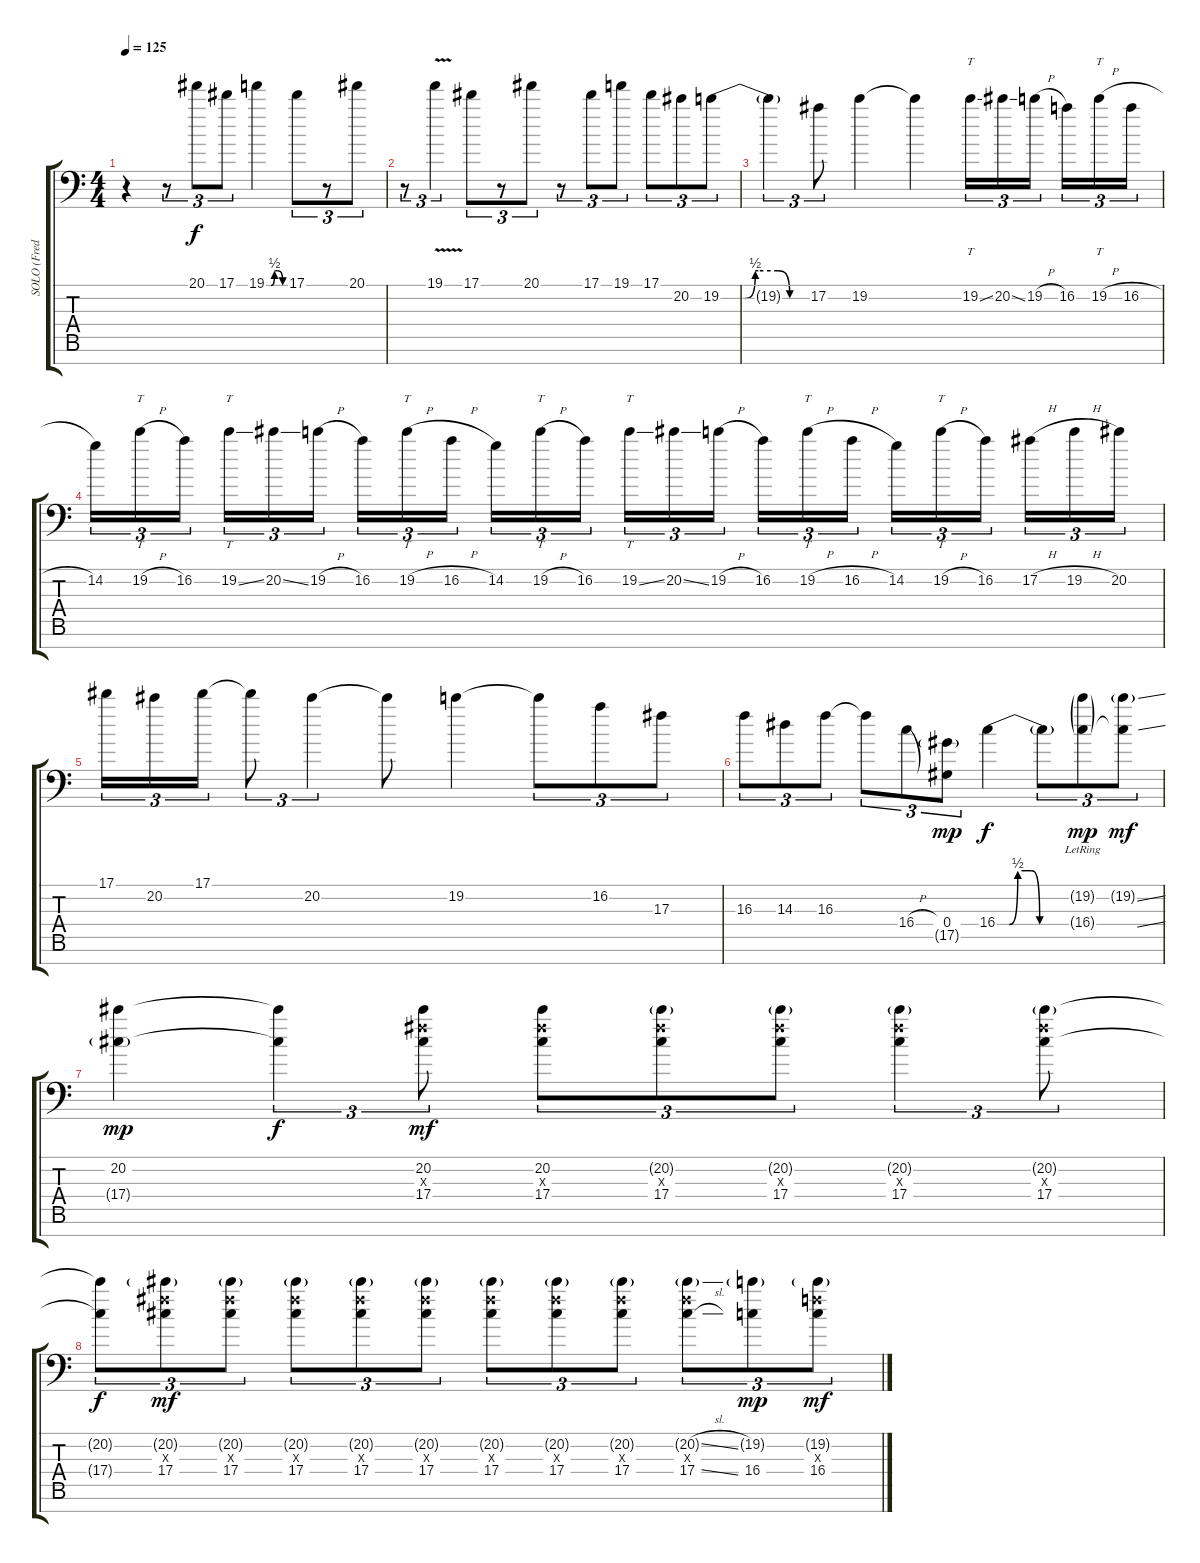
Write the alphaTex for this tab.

\track ("SOLO (Fredrik Thordendal)" "SOLO (Fred") {instrument overdrivenguitar}
\staff {score tabs}
\tuning (Bb3 F3 Db3 Ab2 Eb2 Bb1 F1) {hide}
\ts (4 4)
\tempo 125
\clef f4
\ks c
r.4{dy mf} r.8{tu (3 2)} 20.1.8{tu (3 2) dy f} 17.1.8{tu (3 2)} 19.1{be (custom 0 0 15 0 26 2 30 2 35 2 52 0 60 0)}.4 17.1.8{tu (3 2)} r.8{tu (3 2)} 20.1.8{tu (3 2)} |
r.8{tu (3 2)} 19.1{v}.4{tu (3 2)} 17.1.8{tu (3 2)} r.8{tu (3 2)} 20.1.8{tu (3 2)} r.8{tu (3 2)} 17.1.8{tu (3 2)} 19.1.8{tu (3 2)} 17.1.8{tu (3 2)} 20.2.8{tu (3 2)} 19.2{be (custom 0 0 16 0 23 2 25 2 38 2 46 0 48 0 60 0)}.8{tu (3 2)} |
19.2{t}.4{tu (3 2)} 17.2.8{tu (3 2)} 19.2.4 19.2{t}.4 19.2{ss}.16{tt tu (3 2)} 20.2{ss}.16{tu (3 2)} 19.2{h}.16{tu (3 2) beam splitsecondary} 16.2.16{tu (3 2)} 19.2{h}.16{tt tu (3 2)} 16.2{h}.16{tu (3 2)} |
14.2.16{tu (3 2)} 19.2{h}.16{tt tu (3 2)} 16.2.16{tu (3 2) beam splitsecondary} 19.2{ss}.16{tt tu (3 2)} 20.2{ss}.16{tu (3 2)} 19.2{h}.16{tu (3 2)} 16.2.16{tu (3 2)} 19.2{h}.16{tt tu (3 2)} 16.2{h}.16{tu (3 2) beam splitsecondary} 14.2.16{tu (3 2)} 19.2{h}.16{tt tu (3 2)} 16.2.16{tu (3 2)} 19.2{ss}.16{tt tu (3 2)} 20.2{ss}.16{tu (3 2)} 19.2{h}.16{tu (3 2) beam splitsecondary} 16.2.16{tu (3 2)} 19.2{h}.16{tt tu (3 2)} 16.2{h}.16{tu (3 2)} 14.2.16{tu (3 2)} 19.2{h}.16{tt tu (3 2)} 16.2.16{tu (3 2) beam splitsecondary} 17.2{h}.16{tu (3 2)} 19.2{h}.16{tu (3 2)} 20.2.16{tu (3 2)} |
17.1.16{tu (3 2)} 20.2.16{tu (3 2)} 17.1.16{tu (3 2)} 17.1{t}.8{tu (3 2)} 20.2.4{tu (3 2)} 20.2{t}.8 19.2.4 19.2{t}.8{tu (3 2)} 16.2.8{tu (3 2)} 17.3.8{tu (3 2)} |
16.3.8{tu (3 2)} 14.3.8{tu (3 2)} 16.3.8{tu (3 2)} 16.3{t}.8{tu (3 2)} 16.4{h}.8{tu (3 2)} (0.4 17.5{g}).8{tu (3 2) dy mp} 16.4{be (custom 0 0 10 0 17 2 23 2 28 2 35 0 45 0 60 0)}.4{dy f} 16.4{t}.8{tu (3 2)} (19.2{g} 16.4{g lr}).8{tu (3 2) dy mp} (19.2{ss g} 16.4{ss t}).8{tu (3 2) dy mf} |
(20.2 17.4{g}).4{dy mp} (20.2{t} 17.4{t}).4{tu (3 2) dy f} (20.2 17.3{x} 17.4).8{tu (3 2) dy mf} (20.2 17.3{x} 17.4).8{tu (3 2)} (20.2{g} 17.3{x} 17.4).8{tu (3 2)} (20.2{g} 17.3{x} 17.4).8{tu (3 2)} (20.2{g} 17.3{x} 17.4).4{tu (3 2)} (20.2{g} 17.3{x} 17.4).8{tu (3 2)} |
(20.2{t} 17.4{t}).8{tu (3 2) dy f} (20.2{g} 17.3{x} 17.4).8{tu (3 2) dy mf} (20.2{g} 17.3{x} 17.4).8{tu (3 2)} (20.2{g} 17.3{x} 17.4).8{tu (3 2)} (20.2{g} 17.3{x} 17.4).8{tu (3 2)} (20.2{g} 17.3{x} 17.4).8{tu (3 2)} (20.2{g} 17.3{x} 17.4).8{tu (3 2)} (20.2{g} 17.3{x} 17.4).8{tu (3 2)} (20.2{g} 17.3{x} 17.4).8{tu (3 2)} (20.2{sl g} 17.3{x} 17.4{sl}).8{tu (3 2)} (19.2{g} 16.4).8{tu (3 2) dy mp} (19.2{g} 16.3{x} 16.4).8{tu (3 2) dy mf}
